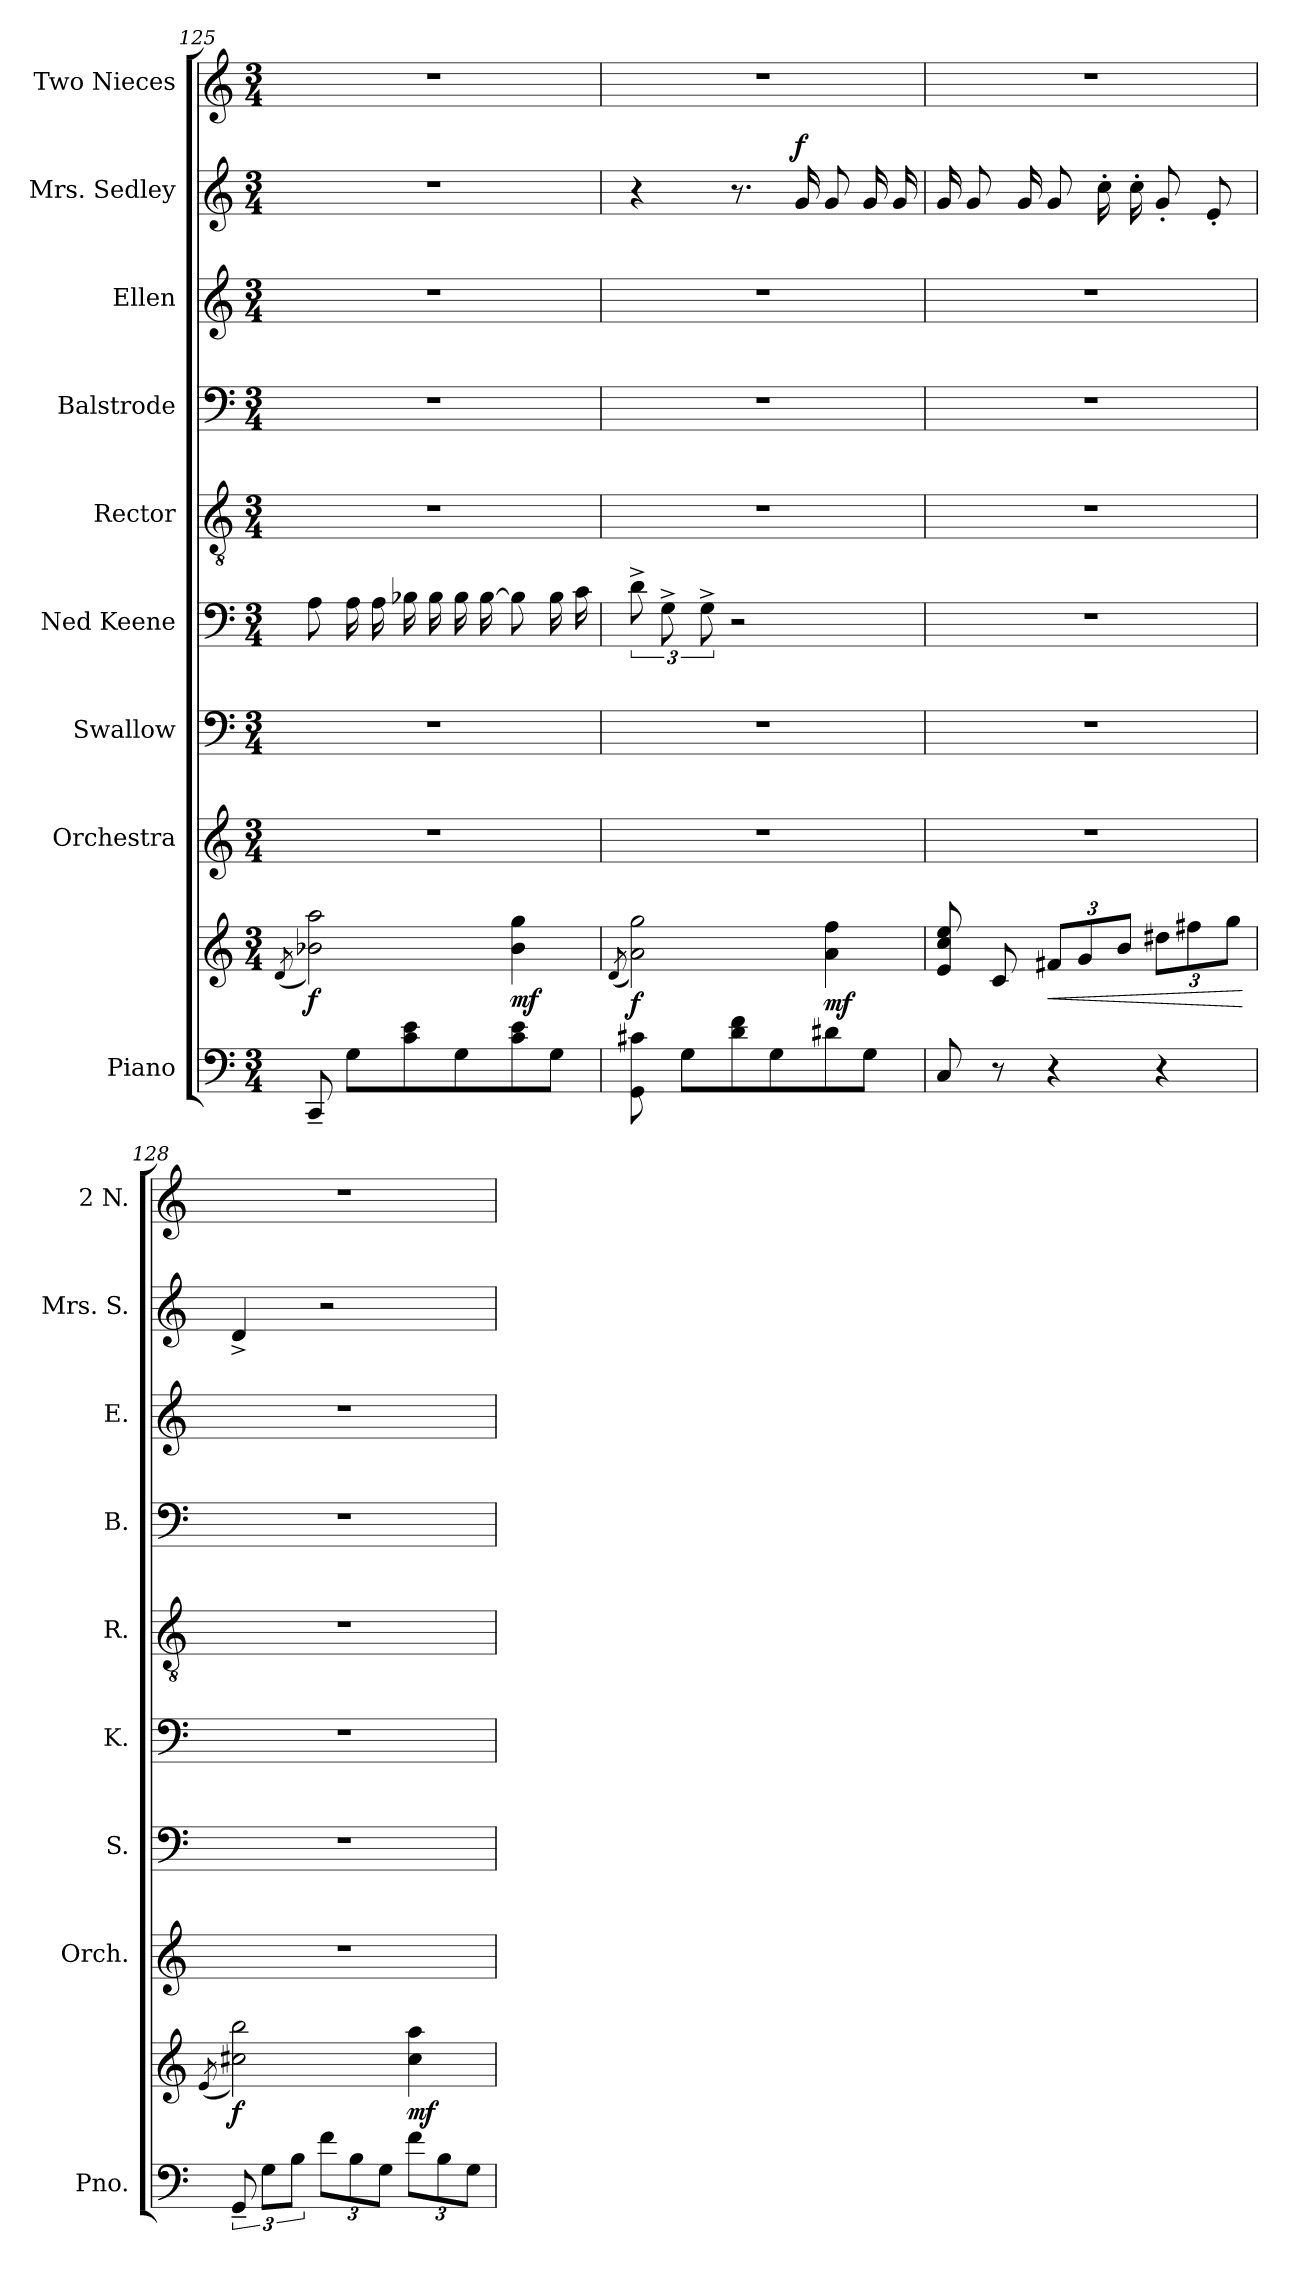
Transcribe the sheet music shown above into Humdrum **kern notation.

**kern	**kern	**dynam	**kern	**kern	**kern	**kern	**kern	**kern	**kern	**dynam	**kern
*part9	*part9	*part9	*part8	*part7	*part6	*part5	*part4	*part3	*part2	*part2	*part1
*staff10	*staff9	*staff9/10	*staff8	*staff7	*staff6	*staff5	*staff4	*staff3	*staff2	*staff2	*staff1
*I"Piano	*	*	*I"Orchestra	*I"Swallow	*I"Ned Keene	*I"Rector	*I"Balstrode	*I"Ellen	*I"Mrs. Sedley	*	*I"Two Nieces
*I'Pno.	*	*	*I'Orch.	*I'S.	*I'K.	*I'R.	*I'B.	*I'E.	*I'Mrs. S.	*	*I'2 N.
!!LO:PB:g=z
*clefF4	*clefG2	*	*clefG2	*clefF4	*clefF4	*clefGv2	*clefF4	*clefG2	*clefG2	*	*clefG2
*k[]	*k[]	*	*k[]	*k[]	*k[]	*k[]	*k[]	*k[]	*k[]	*	*k[]
*M3/4	*M3/4	*	*M3/4	*M3/4	*M3/4	*M3/4	*M3/4	*M3/4	*M3/4	*	*M3/4
=125	=125	=125	=125	=125	=125	=125	=125	=125	=125	=125	=125
.	(<8qd/	.	.	.	.	.	.	.	.	.	.
!	!	!LO:DY:b	!	!	!	!	!	!	!	!	!
8CC~/	2b-X\ 2aa\)	f	2.r	2.r	8A\	2.r	2.r	2.r	2.r	.	2.r
8G\L	.	.	.	.	16A\	.	.	.	.	.	.
.	.	.	.	.	16A\	.	.	.	.	.	.
8c\ 8e\	.	.	.	.	16B-X\	.	.	.	.	.	.
.	.	.	.	.	16B-\	.	.	.	.	.	.
8G\	.	.	.	.	16B-\	.	.	.	.	.	.
.	.	.	.	.	[16B-\	.	.	.	.	.	.
!	!	!LO:DY:b	!	!	!	!	!	!	!	!	!
8c\ 8e\	4b-\ 4gg\	mf	.	.	8B-\]	.	.	.	.	.	.
8G\J	.	.	.	.	16B-\	.	.	.	.	.	.
.	.	.	.	.	16c\	.	.	.	.	.	.
=126	=126	=126	=126	=126	=126	=126	=126	=126	=126	=126	=126
.	(<8qd/	.	.	.	.	.	.	.	.	.	.
!	!	!LO:DY:b	!	!	!	!	!	!	!	!	!
8GG\ 8c#X\	2a\ 2gg\)	f	2.r	2.r	12d^\	2.r	2.r	2.r	4r	.	2.r
.	.	.	.	.	12G^\	.	.	.	.	.	.
8G\L	.	.	.	.	.	.	.	.	.	.	.
.	.	.	.	.	12G^\	.	.	.	.	.	.
8d\ 8f\	.	.	.	.	2r	.	.	.	8.r	.	.
8G\	.	.	.	.	.	.	.	.	.	.	.
!	!	!	!	!	!	!	!	!	!	!LO:DY:a	!
.	.	.	.	.	.	.	.	.	16g/	f	.
!	!	!LO:DY:b	!	!	!	!	!	!	!	!	!
8d#X\	4a\ 4ff\	mf	.	.	.	.	.	.	8g/	.	.
8G\J	.	.	.	.	.	.	.	.	16g/	.	.
.	.	.	.	.	.	.	.	.	16g/	.	.
=127	=127	=127	=127	=127	=127	=127	=127	=127	=127	=127	=127
8C/	8e/ 8cc/ 8ee/	.	2.r	2.r	2.r	2.r	2.r	2.r	16g/	.	2.r
.	.	.	.	.	.	.	.	.	8g/	.	.
8r	8c/	.	.	.	.	.	.	.	.	.	.
.	.	.	.	.	.	.	.	.	16g/	.	.
*	*Xbrackettup	*	*	*	*	*	*	*	*	*	*
!	!	!LO:HP:b	!	!	!	!	!	!	!	!	!
4r	12f#X/L	<	.	.	.	.	.	.	8g/	.	.
.	12g/	.	.	.	.	.	.	.	.	.	.
.	.	.	.	.	.	.	.	.	16cc'\	.	.
.	12b/J	.	.	.	.	.	.	.	.	.	.
.	.	.	.	.	.	.	.	.	16cc'\	.	.
4r	12dd#X\L	.	.	.	.	.	.	.	8g'/	.	.
.	12ff#X\	.	.	.	.	.	.	.	.	.	.
.	.	.	.	.	.	.	.	.	8e'/	.	.
.	12gg\J	.	.	.	.	.	.	.	.	.	.
.	.	[	.	.	.	.	.	.	.	.	.
!!LO:PB:g=z
=128	=128	=128	=128	=128	=128	=128	=128	=128	=128	=128	=128
.	(<8qe/	.	.	.	.	.	.	.	.	.	.
!	!	!LO:DY:b	!	!	!	!	!	!	!	!	!
12GG~/	2cc#X\ 2bb\)	f	2.r	2.r	2.r	2.r	2.r	2.r	4d^/	.	2.r
12G\L	.	.	.	.	.	.	.	.	.	.	.
12B\J	.	.	.	.	.	.	.	.	.	.	.
*Xbrackettup	*	*	*	*	*	*	*	*	*	*	*
12f\L	.	.	.	.	.	.	.	.	2r	.	.
12B\	.	.	.	.	.	.	.	.	.	.	.
12G\J	.	.	.	.	.	.	.	.	.	.	.
!	!	!LO:DY:b	!	!	!	!	!	!	!	!	!
12f\L	4cc#\ 4aa\	mf	.	.	.	.	.	.	.	.	.
12B\	.	.	.	.	.	.	.	.	.	.	.
12G\J	.	.	.	.	.	.	.	.	.	.	.
=	=	=	=	=	=	=	=	=	=	=	=
*-	*-	*-	*-	*-	*-	*-	*-	*-	*-	*-	*-
